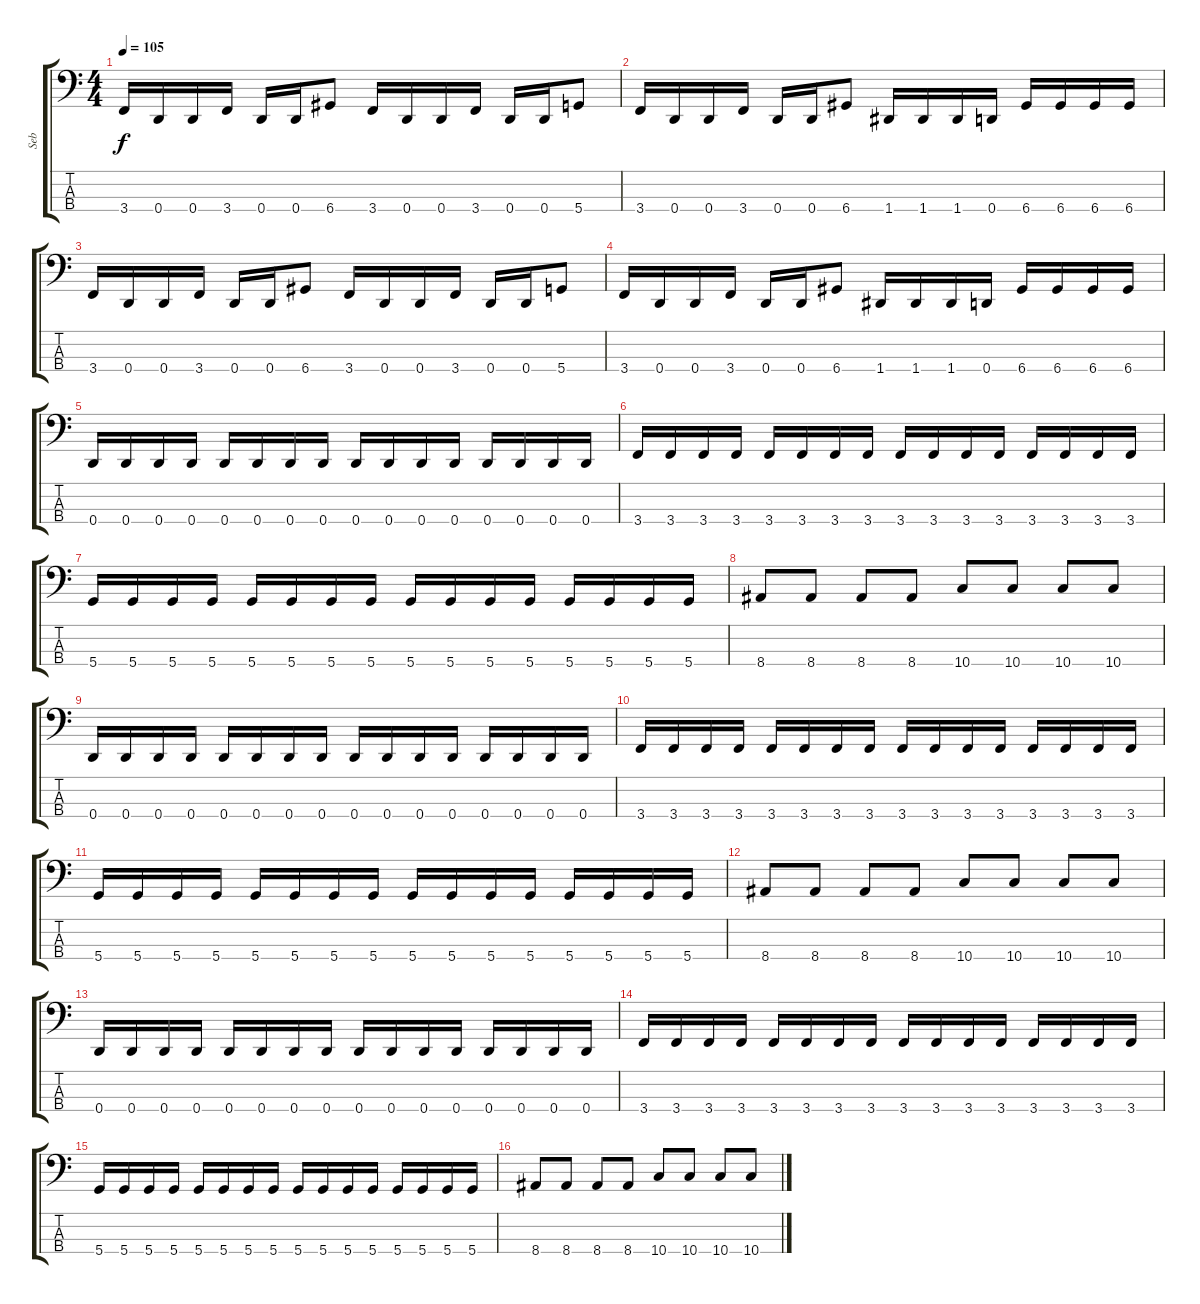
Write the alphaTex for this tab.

\track ("Seb" "Seb") {instrument electricbasspick}
\staff {score tabs}
\tuning (G2 D2 A1 D1) {hide}
\ts (4 4)
\tempo 105
\clef f4
\ks c
3.4.16{dy f} 0.4.16 0.4.16 3.4.16 0.4.16 0.4.16 6.4.8 3.4.16 0.4.16 0.4.16 3.4.16 0.4.16 0.4.16 5.4.8 |
3.4.16 0.4.16 0.4.16 3.4.16 0.4.16 0.4.16 6.4.8 1.4.16 1.4.16 1.4.16 0.4.16 6.4.16 6.4.16 6.4.16 6.4.16 |
3.4.16 0.4.16 0.4.16 3.4.16 0.4.16 0.4.16 6.4.8 3.4.16 0.4.16 0.4.16 3.4.16 0.4.16 0.4.16 5.4.8 |
3.4.16 0.4.16 0.4.16 3.4.16 0.4.16 0.4.16 6.4.8 1.4.16 1.4.16 1.4.16 0.4.16 6.4.16 6.4.16 6.4.16 6.4.16 |
0.4.16 0.4.16 0.4.16 0.4.16 0.4.16 0.4.16 0.4.16 0.4.16 0.4.16 0.4.16 0.4.16 0.4.16 0.4.16 0.4.16 0.4.16 0.4.16 |
3.4.16 3.4.16 3.4.16 3.4.16 3.4.16 3.4.16 3.4.16 3.4.16 3.4.16 3.4.16 3.4.16 3.4.16 3.4.16 3.4.16 3.4.16 3.4.16 |
5.4.16 5.4.16 5.4.16 5.4.16 5.4.16 5.4.16 5.4.16 5.4.16 5.4.16 5.4.16 5.4.16 5.4.16 5.4.16 5.4.16 5.4.16 5.4.16 |
8.4.8 8.4.8 8.4.8 8.4.8 10.4.8 10.4.8 10.4.8 10.4.8 |
0.4.16 0.4.16 0.4.16 0.4.16 0.4.16 0.4.16 0.4.16 0.4.16 0.4.16 0.4.16 0.4.16 0.4.16 0.4.16 0.4.16 0.4.16 0.4.16 |
3.4.16 3.4.16 3.4.16 3.4.16 3.4.16 3.4.16 3.4.16 3.4.16 3.4.16 3.4.16 3.4.16 3.4.16 3.4.16 3.4.16 3.4.16 3.4.16 |
5.4.16 5.4.16 5.4.16 5.4.16 5.4.16 5.4.16 5.4.16 5.4.16 5.4.16 5.4.16 5.4.16 5.4.16 5.4.16 5.4.16 5.4.16 5.4.16 |
8.4.8 8.4.8 8.4.8 8.4.8 10.4.8 10.4.8 10.4.8 10.4.8 |
0.4.16 0.4.16 0.4.16 0.4.16 0.4.16 0.4.16 0.4.16 0.4.16 0.4.16 0.4.16 0.4.16 0.4.16 0.4.16 0.4.16 0.4.16 0.4.16 |
3.4.16 3.4.16 3.4.16 3.4.16 3.4.16 3.4.16 3.4.16 3.4.16 3.4.16 3.4.16 3.4.16 3.4.16 3.4.16 3.4.16 3.4.16 3.4.16 |
5.4.16 5.4.16 5.4.16 5.4.16 5.4.16 5.4.16 5.4.16 5.4.16 5.4.16 5.4.16 5.4.16 5.4.16 5.4.16 5.4.16 5.4.16 5.4.16 |
8.4.8 8.4.8 8.4.8 8.4.8 10.4.8 10.4.8 10.4.8 10.4.8
